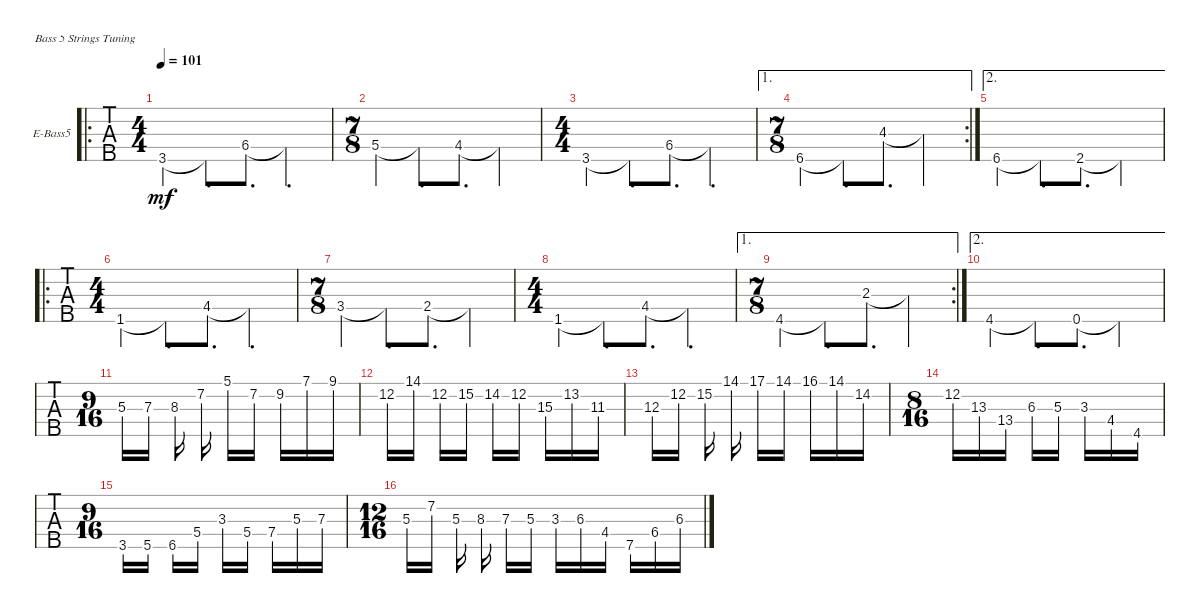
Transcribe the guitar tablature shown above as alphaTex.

\defaultSystemsLayout 4
\bracketExtendMode groupsimilarinstruments
\firstSystemTrackNameOrientation horizontal
\otherSystemsTrackNameOrientation horizontal
\track ("Electric Bass" "E-Bass5") {instrument electricbassfinger}
\staff {tabs}
\tuning (G2 D2 A1 E1 B0)
\ro
\ts (4 4)
\tempo 101
\clef f4
\ks c
3.5.4{dy mf instrument electricbassfinger} 3.5{t}.8{d} 6.4.8{d} 6.4{t}.4{d} |
\ts (7 8)
5.4.4 5.4{t}.8{d} 4.4.8{d} 4.4{t}.4 |
\ts (4 4)
3.5.4 3.5{t}.8{d} 6.4.8{d} 6.4{t}.4{d} |
\ae 1
\rc 2
\ts (7 8)
6.5.4 6.5{t}.8{d} 4.3.8{d} 4.3{t}.4 |
\ae 2
6.5.4 6.5{t}.8{d} 2.5.8{d} 2.5{t}.4 |
\ro
\ts (4 4)
1.5.4 1.5{t}.8{d} 4.4.8{d} 4.4{t}.4{d} |
\ts (7 8)
3.4.4 3.4{t}.8{d} 2.4.8{d} 2.4{t}.4 |
\ts (4 4)
1.5.4 1.5{t}.8{d} 4.4.8{d} 4.4{t}.4{d} |
\ae 1
\rc 2
\ts (7 8)
4.5.4 4.5{t}.8{d} 2.3.8{d} 2.3{t}.4 |
\ae 2
4.5.4 4.5{t}.8{d} 0.5.8{d} 0.5{t}.4 |
\ts (9 16)
5.3.16 7.3.16{beam split} 8.3.16 7.2.16{beam split} 5.1.16 7.2.16{beam split} 9.2.16{beam merge} 7.1.16{beam merge} 9.1.16{beam split} |
12.2.16{beam merge} 14.1.16{beam split} 12.2.16{beam merge} 15.2.16{beam split} 14.2.16{beam merge} 12.2.16{beam split} 15.3.16{beam merge} 13.2.16{beam merge} 11.3.16 |
12.3.16 12.2.16{beam split} 15.2.16 14.1.16{beam split} 17.1.16 14.1.16 16.1.16 14.1.16 14.2.16 |
\ts (8 16)
12.2.16 13.3.16 13.4.16{beam split} 6.3.16{beam merge} 5.3.16{beam split} 3.3.16{beam merge} 4.4.16{beam merge} 4.5.16{beam merge} |
\ts (9 16)
3.5.16{beam merge} 5.5.16{beam split} 6.5.16{beam merge} 5.4.16{beam split} 3.3.16{beam merge} 5.4.16{beam split} 7.4.16 5.3.16 7.3.16{beam merge} |
\ts (12 16)
5.3.16 7.2.16{beam split} 5.3.16 8.3.16{beam split} 7.3.16 5.3.16 3.3.16 6.3.16 4.4.16{beam split} 7.5.16{beam merge} 6.4.16{beam merge} 6.3.16{beam merge}
